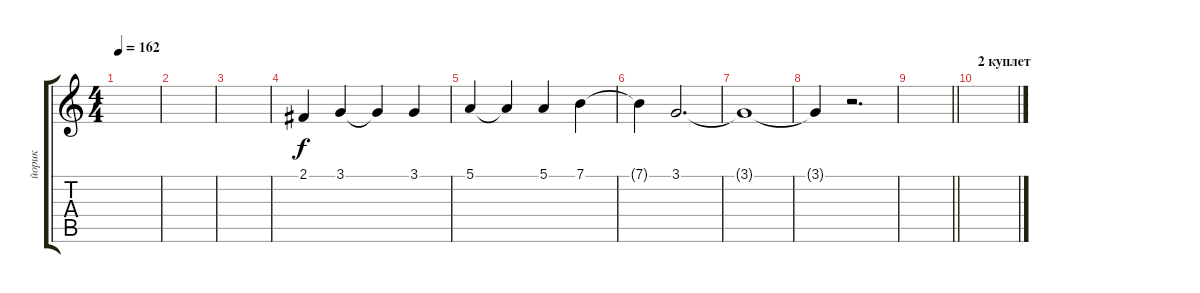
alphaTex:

\track ("йорик" "йорик") {instrument violin}
\staff {score tabs}
\tuning (E4 B3 G3 D3 A2 E2) {hide}
\ts (4 4)
\tempo 162
\clef g2
\ks c
|
|
|
2.1.4 3.1.4 3.1{t}.4 3.1.4 |
5.1.4 5.1{t}.4 5.1.4 7.1.4 |
7.1{t}.4 3.1.2{d} |
3.1{t}.1 |
3.1{t}.4 r.2{d} |
\barLineRight lightlight
|
\section ("" "2 куплет")
